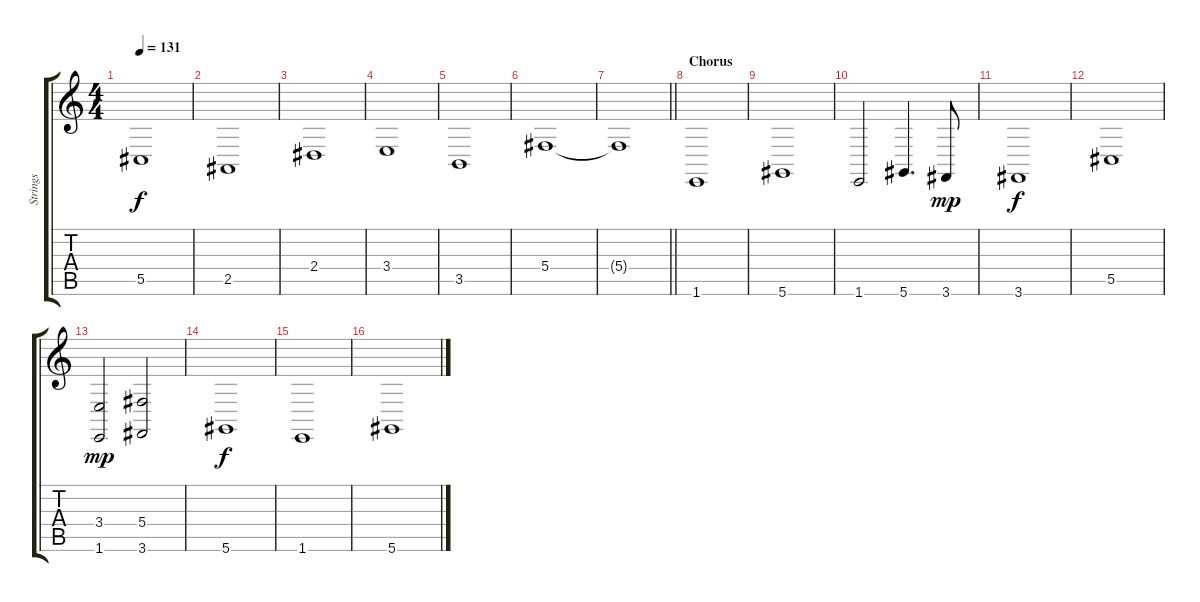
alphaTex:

\track ("Strings" "Strings") {instrument stringensemble1}
\staff {score tabs}
\tuning (Eb4 Bb3 Gb3 Db3 Ab2 Eb2) {hide}
\ts (4 4)
\tempo 131
\clef g2
\ks c
5.5.1{dy f} |
2.5.1 |
2.4.1 |
3.4.1 |
3.5.1 |
5.4.1 |
\barLineRight lightlight
5.4{t}.1 |
\section ("" "Chorus")
1.6.1 |
5.6.1 |
1.6.2 5.6.4{d} 3.6.8{dy mp} |
3.6.1{dy f} |
5.5.1 |
(3.4 1.6).2{dy mp} (5.4 3.6).2 |
5.6.1{dy f} |
1.6.1 |
5.6.1
